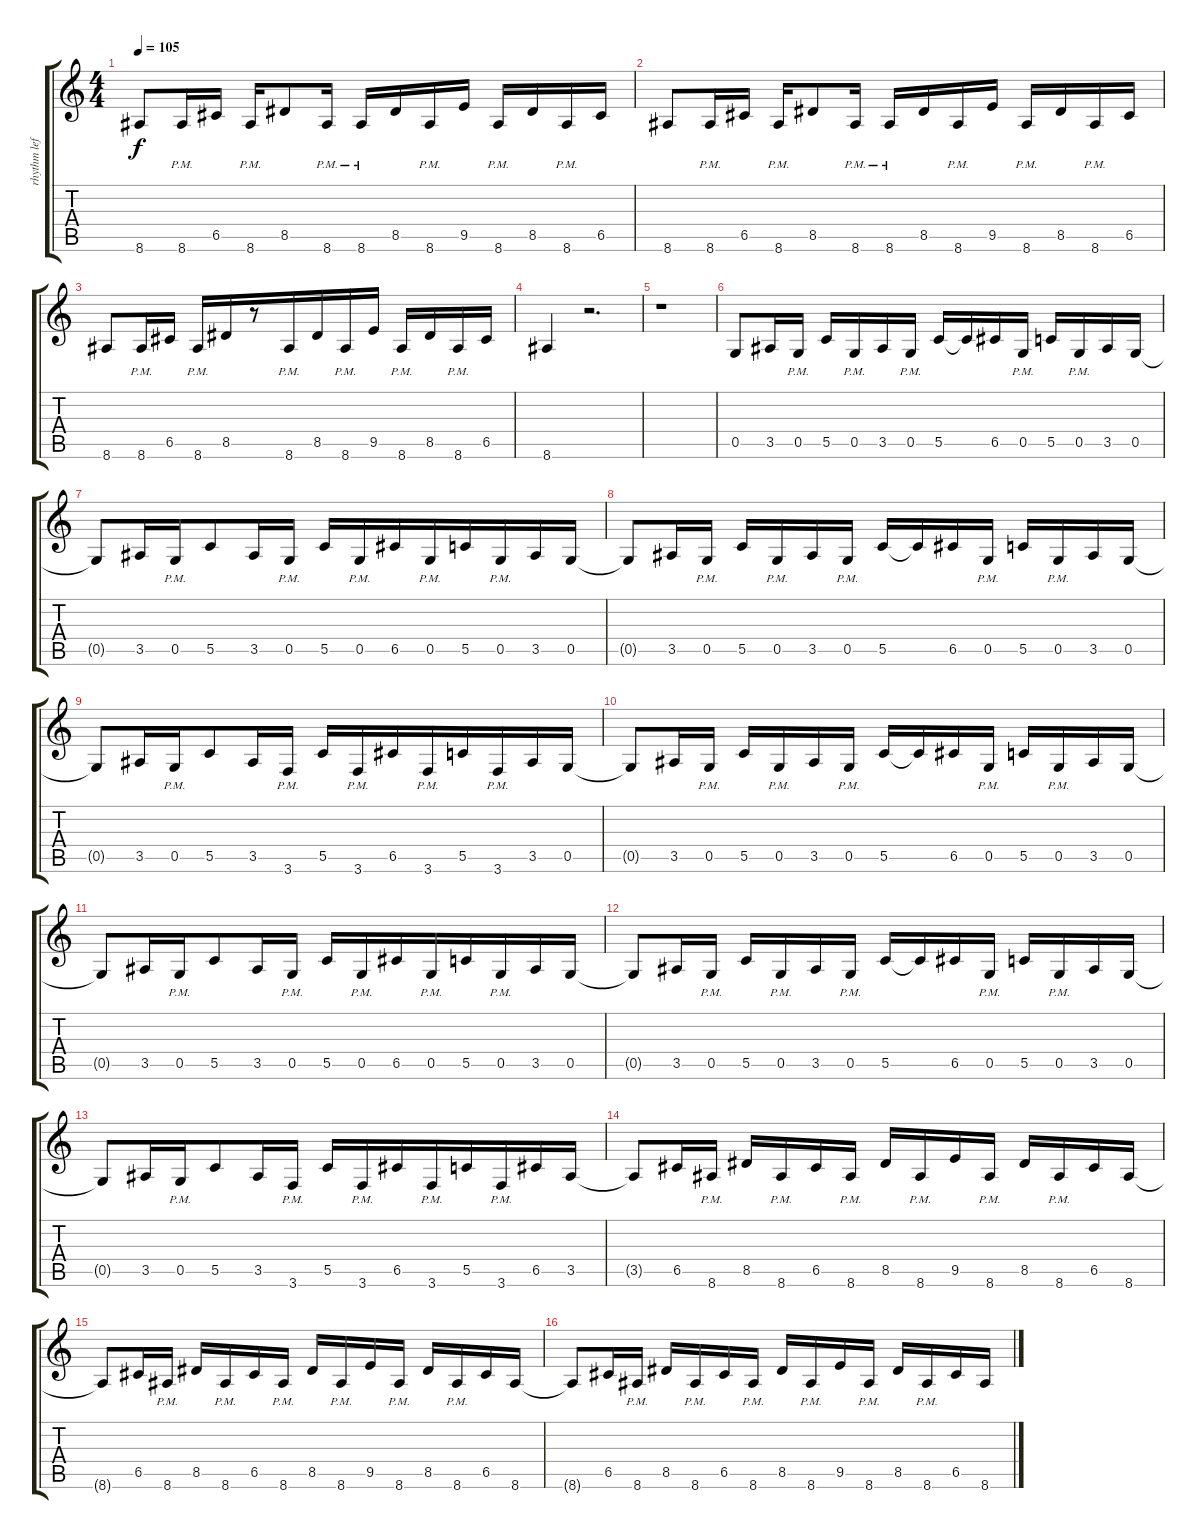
\track ("rhythm left" "rhythm lef") {instrument distortionguitar}
\staff {score tabs}
\tuning (D4 A3 F3 C3 G2 D2) {hide}
\ts (4 4)
\tempo 105
\clef g2
\ks c
8.6.8{dy f} 8.6{pm}.16 6.5.16 8.6{pm}.16{beam merge} 8.5.8{beam merge} 8.6{pm}.16 8.6{pm}.16 8.5.16 8.6{pm}.16{beam merge} 9.5.16 8.6{pm}.16 8.5.16{beam merge} 8.6{pm}.16 6.5.16 |
8.6.8{beam merge} 8.6{pm}.16 6.5.16 8.6{pm}.16{beam merge} 8.5.8{beam merge} 8.6{pm}.16 8.6{pm}.16 8.5.16 8.6{pm}.16{beam merge} 9.5.16 8.6{pm}.16 8.5.16{beam merge} 8.6{pm}.16 6.5.16 |
8.6.8{beam merge} 8.6{pm}.16 6.5.16 8.6{pm}.16{beam merge} 8.5.16{beam merge} r.8 8.6{pm}.16 8.5.16 8.6{pm}.16{beam merge} 9.5.16 8.6{pm}.16 8.5.16{beam merge} 8.6{pm}.16 6.5.16 |
8.6.4{beam merge} r.2{d} |
r.1 |
0.5.8{beam merge} 3.5.16 0.5{pm}.16 5.5.16 0.5{pm}.16{beam merge} 3.5.16 0.5{pm}.16 5.5.16 5.5{t}.16{beam merge} 6.5.16{beam merge} 0.5{pm}.16 5.5.16{beam merge} 0.5{pm}.16{beam merge} 3.5.16 0.5.16 |
0.5{t}.8{beam merge} 3.5.16 0.5{pm}.16{beam merge} 5.5.8 3.5.16 0.5{pm}.16 5.5.16 0.5{pm}.16 6.5.16 0.5{pm}.16{beam merge} 5.5.16 0.5{pm}.16{beam merge} 3.5.16 0.5.16 |
0.5{t}.8{beam merge} 3.5.16 0.5{pm}.16 5.5.16 0.5{pm}.16{beam merge} 3.5.16 0.5{pm}.16 5.5.16 5.5{t}.16{beam merge} 6.5.16{beam merge} 0.5{pm}.16 5.5.16{beam merge} 0.5{pm}.16{beam merge} 3.5.16 0.5.16 |
0.5{t}.8{beam merge} 3.5.16 0.5{pm}.16{beam merge} 5.5.8 3.5.16 3.6{pm}.16 5.5.16 3.6{pm}.16 6.5.16 3.6{pm}.16{beam merge} 5.5.16 3.6{pm}.16{beam merge} 3.5.16 0.5.16 |
0.5{t}.8{beam merge} 3.5.16 0.5{pm}.16 5.5.16 0.5{pm}.16{beam merge} 3.5.16 0.5{pm}.16 5.5.16 5.5{t}.16{beam merge} 6.5.16{beam merge} 0.5{pm}.16 5.5.16{beam merge} 0.5{pm}.16{beam merge} 3.5.16 0.5.16 |
0.5{t}.8{beam merge} 3.5.16 0.5{pm}.16{beam merge} 5.5.8 3.5.16 0.5{pm}.16 5.5.16 0.5{pm}.16 6.5.16 0.5{pm}.16{beam merge} 5.5.16 0.5{pm}.16{beam merge} 3.5.16 0.5.16 |
0.5{t}.8{beam merge} 3.5.16 0.5{pm}.16 5.5.16 0.5{pm}.16{beam merge} 3.5.16 0.5{pm}.16 5.5.16 5.5{t}.16{beam merge} 6.5.16{beam merge} 0.5{pm}.16 5.5.16{beam merge} 0.5{pm}.16{beam merge} 3.5.16 0.5.16 |
0.5{t}.8{beam merge} 3.5.16 0.5{pm}.16{beam merge} 5.5.8 3.5.16 3.6{pm}.16 5.5.16 3.6{pm}.16 6.5.16 3.6{pm}.16{beam merge} 5.5.16 3.6{pm}.16{beam merge} 6.5.16 3.5.16 |
3.5{t}.8{beam merge} 6.5.16 8.6{pm}.16 8.5.16 8.6{pm}.16{beam merge} 6.5.16 8.6{pm}.16 8.5.16 8.6{pm}.16{beam merge} 9.5.16{beam merge} 8.6{pm}.16 8.5.16{beam merge} 8.6{pm}.16{beam merge} 6.5.16 8.6.16 |
8.6{t}.8{beam merge} 6.5.16 8.6{pm}.16 8.5.16 8.6{pm}.16{beam merge} 6.5.16 8.6{pm}.16 8.5.16 8.6{pm}.16{beam merge} 9.5.16{beam merge} 8.6{pm}.16 8.5.16{beam merge} 8.6{pm}.16{beam merge} 6.5.16 8.6.16 |
8.6{t}.8{beam merge} 6.5.16 8.6{pm}.16 8.5.16 8.6{pm}.16{beam merge} 6.5.16 8.6{pm}.16 8.5.16 8.6{pm}.16{beam merge} 9.5.16{beam merge} 8.6{pm}.16 8.5.16{beam merge} 8.6{pm}.16{beam merge} 6.5.16 8.6.16
